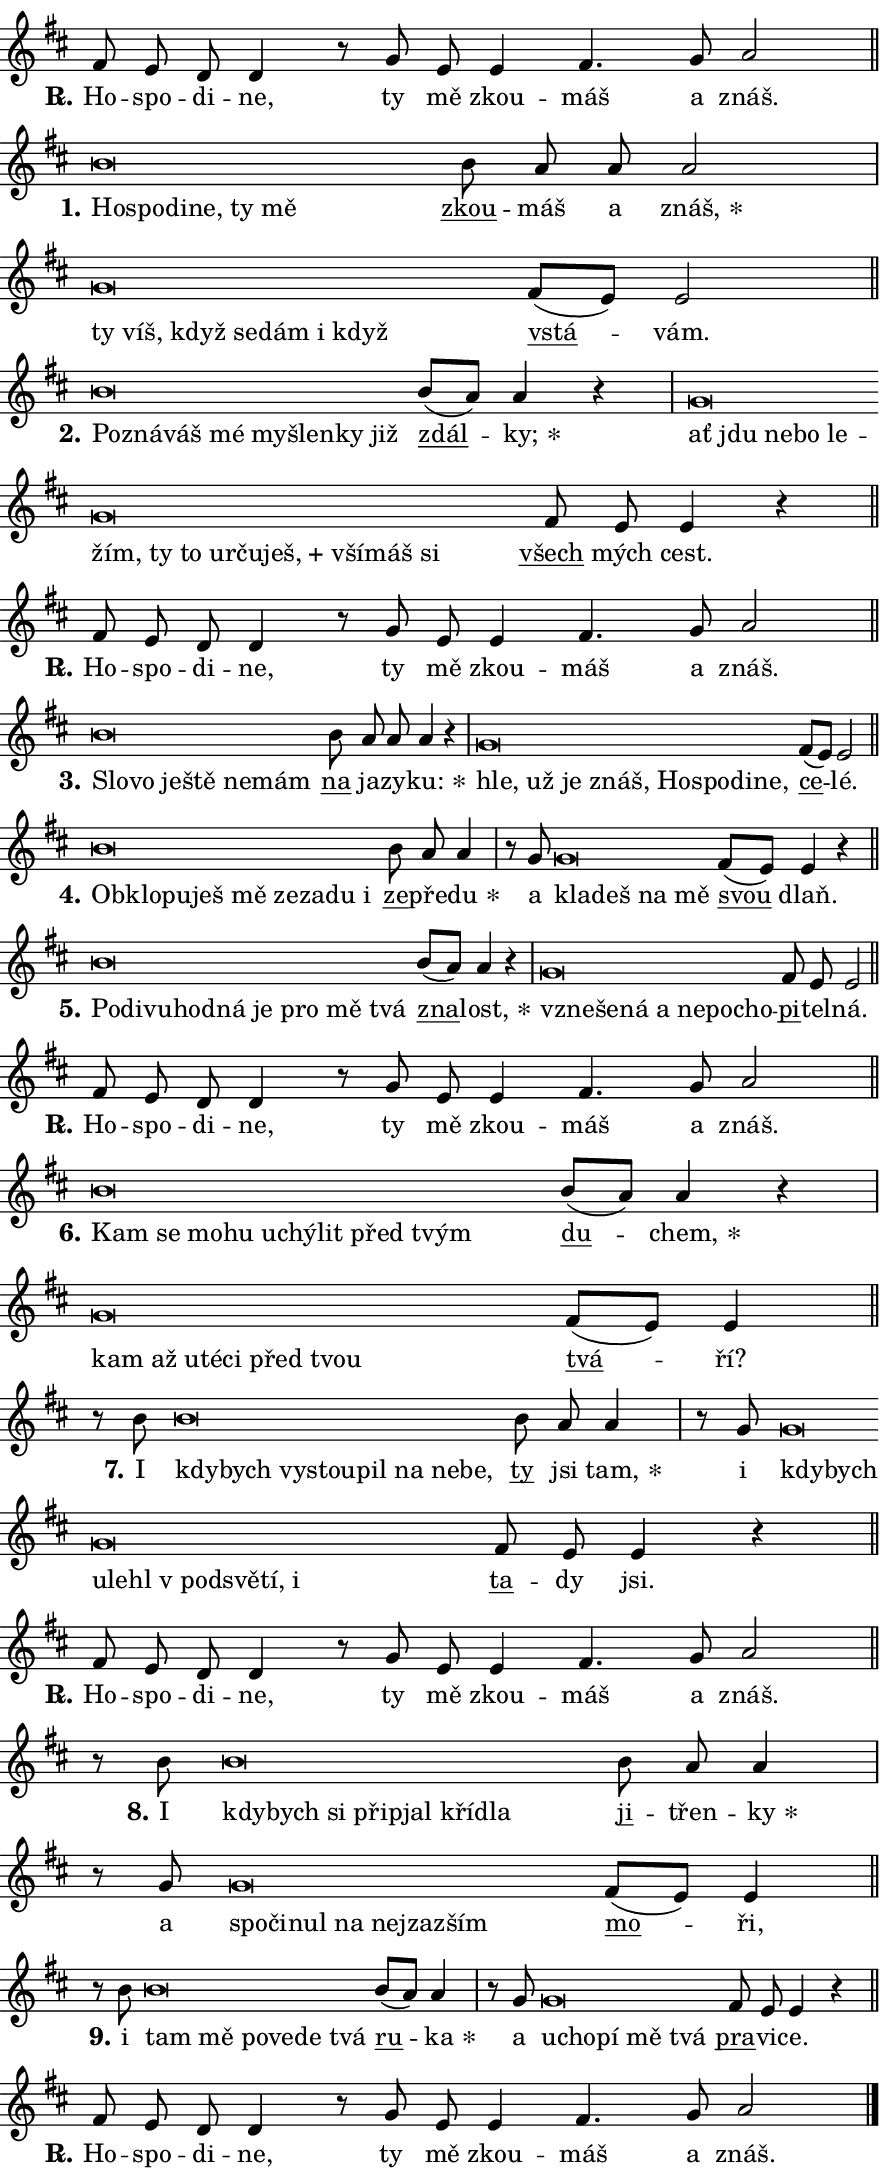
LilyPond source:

\version "2.24.0"
\header { tagline = "" }
\paper {
  indent = 0\cm
  top-margin = 0\cm
  right-margin = 0.13\cm % to fit lyric hyphens
  bottom-margin = 0\cm
  left-margin = 0\cm
  paper-width = 15\cm
  page-breaking = #ly:one-page-breaking
  system-system-spacing.basic-distance = #11
  score-system-spacing.basic-distance = #11
  ragged-last = ##f
}


%% Author: Thomas Morley
%% https://lists.gnu.org/archive/html/lilypond-user/2020-05/msg00002.html
#(define (line-position grob)
"Returns position of @var[grob} in current system:
   @code{'start}, if at first time-step
   @code{'end}, if at last time-step
   @code{'middle} otherwise
"
  (let* ((col (ly:item-get-column grob))
         (ln (ly:grob-object col 'left-neighbor))
         (rn (ly:grob-object col 'right-neighbor))
         (col-to-check-left (if (ly:grob? ln) ln col))
         (col-to-check-right (if (ly:grob? rn) rn col))
         (break-dir-left
           (and
             (ly:grob-property col-to-check-left 'non-musical #f)
             (ly:item-break-dir col-to-check-left)))
         (break-dir-right
           (and
             (ly:grob-property col-to-check-right 'non-musical #f)
             (ly:item-break-dir col-to-check-right))))
        (cond ((eqv? 1 break-dir-left) 'start)
              ((eqv? -1 break-dir-right) 'end)
              (else 'middle))))

#(define (tranparent-at-line-position vctor)
  (lambda (grob)
  "Relying on @code{line-position} select the relevant enry from @var{vctor}.
Used to determine transparency,"
    (case (line-position grob)
      ((end) (not (vector-ref vctor 0)))
      ((middle) (not (vector-ref vctor 1)))
      ((start) (not (vector-ref vctor 2))))))

noteHeadBreakVisibility =
#(define-music-function (break-visibility)(vector?)
"Makes @code{NoteHead}s transparent relying on @var{break-visibility}"
#{
  \override NoteHead.transparent =
    #(tranparent-at-line-position break-visibility)
#})

#(define delete-ledgers-for-transparent-note-heads
  (lambda (grob)
    "Reads whether a @code{NoteHead} is transparent.
If so this @code{NoteHead} is removed from @code{'note-heads} from
@var{grob}, which is supposed to be @code{LedgerLineSpanner}.
As a result ledgers are not printed for this @code{NoteHead}"
    (let* ((nhds-array (ly:grob-object grob 'note-heads))
           (nhds-list
             (if (ly:grob-array? nhds-array)
                 (ly:grob-array->list nhds-array)
                 '()))
           ;; Relies on the transparent-property being done before
           ;; Staff.LedgerLineSpanner.after-line-breaking is executed.
           ;; This is fragile ...
           (to-keep
             (remove
               (lambda (nhd)
                 (ly:grob-property nhd 'transparent #f))
               nhds-list)))
      ;; TODO find a better method to iterate over grob-arrays, similiar
      ;; to filter/remove etc for lists
      ;; For now rebuilt from scratch
      (set! (ly:grob-object grob 'note-heads)  '())
      (for-each
        (lambda (nhd)
          (ly:pointer-group-interface::add-grob grob 'note-heads nhd))
        to-keep))))

squashNotes = {
  \override NoteHead.X-extent = #'(-0.2 . 0.2)
  \override NoteHead.Y-extent = #'(-0.75 . 0)
  \override NoteHead.stencil =
    #(lambda (grob)
       (let ((pos (ly:grob-property grob 'staff-position)))
         (begin
           (if (< pos -7) (display "ERROR: Lower brevis then expected\n") (display ""))
           (if (<= pos -6) ly:text-interface::print ly:note-head::print))))
}
unSquashNotes = {
  \revert NoteHead.X-extent
  \revert NoteHead.Y-extent
  \revert NoteHead.stencil
}

hideNotes = \noteHeadBreakVisibility #begin-of-line-visible
unHideNotes = \noteHeadBreakVisibility #all-visible

% work-around for resetting accidentals
% https://lilypond.org/doc/v2.23/Documentation/notation/displaying-rhythms#unmetered-music
cadenzaMeasure = {
  \cadenzaOff
  \partial 1024 s1024
  \cadenzaOn
}

#(define-markup-command (accent layout props text) (markup?)
  "Underline accented syllable"
  (interpret-markup layout props
    #{\markup \override #'(offset . 4.3) \underline { #text }#}))

responsum = \markup \concat {
  "R" \hspace #-1.05 \path #0.1 #'((moveto 0 0.07) (lineto 0.9 0.8)) \hspace #0.05 "."
}

spaceSize = #0.6828661417322834 % exact space size for TeX Gyre Schola

\layout {
  \context {
    \Staff
    \remove "Time_signature_engraver"
    \override LedgerLineSpanner.after-line-breaking = #delete-ledgers-for-transparent-note-heads
  }
  \context {
    \Lyrics {
      \override LyricSpace.minimum-distance = \spaceSize
      \override LyricText.font-name = #"TeX Gyre Schola"
      \override LyricText.font-size = 1
      \override StanzaNumber.font-name = #"TeX Gyre Schola Bold"
      \override StanzaNumber.font-size = 1
    }
  }
  \context {
    \Score 
    \override NoteHead.text =
      #(lambda (grob) 
        (let ((pos (ly:grob-property grob 'staff-position)))
          #{\markup {
            \combine
              \halign #-0.55 \raise #(if (= pos -6) 0 0.5) \override #'(thickness . 2) \draw-line #'(3.2 . 0)
              \musicglyph "noteheads.sM1"
          }#}))
  }
}

% magnetic-lyrics.ily
%
%   written by
%     Jean Abou Samra <jean@abou-samra.fr>
%     Werner Lemberg <wl@gnu.org>
%
%   adapted by
%     Jiri Hon <jiri.hon@gmail.com>
%
% Version 2022-Apr-15

% https://www.mail-archive.com/lilypond-user@gnu.org/msg149350.html

#(define (Left_hyphen_pointer_engraver context)
   "Collect syllable-hyphen-syllable occurrences in lyrics and store
them in properties.  This engraver only looks to the left.  For
example, if the lyrics input is @code{foo -- bar}, it does the
following.

@itemize @bullet
@item
Set the @code{text} property of the @code{LyricHyphen} grob between
@q{foo} and @q{bar} to @code{foo}.

@item
Set the @code{left-hyphen} property of the @code{LyricText} grob with
text @q{foo} to the @code{LyricHyphen} grob between @q{foo} and
@q{bar}.
@end itemize

Use this auxiliary engraver in combination with the
@code{lyric-@/text::@/apply-@/magnetic-@/offset!} hook."
   (let ((hyphen #f)
         (text #f))
     (make-engraver
      (acknowledgers
       ((lyric-syllable-interface engraver grob source-engraver)
        (set! text grob)))
      (end-acknowledgers
       ((lyric-hyphen-interface engraver grob source-engraver)
        ;(when (not (grob::has-interface grob 'lyric-space-interface))
          (set! hyphen grob)));)
      ((stop-translation-timestep engraver)
       (when (and text hyphen)
         (ly:grob-set-object! text 'left-hyphen hyphen))
       (set! text #f)
       (set! hyphen #f)))))

#(define (lyric-text::apply-magnetic-offset! grob)
   "If the space between two syllables is less than the value in
property @code{LyricText@/.details@/.squash-threshold}, move the right
syllable to the left so that it gets concatenated with the left
syllable.

Use this function as a hook for
@code{LyricText@/.after-@/line-@/breaking} if the
@code{Left_@/hyphen_@/pointer_@/engraver} is active."
   (let ((hyphen (ly:grob-object grob 'left-hyphen #f)))
     (when hyphen
       (let ((left-text (ly:spanner-bound hyphen LEFT)))
         (when (grob::has-interface left-text 'lyric-syllable-interface)
           (let* ((common (ly:grob-common-refpoint grob left-text X))
                  (this-x-ext (ly:grob-extent grob common X))
                  (left-x-ext
                   (begin
                     ;; Trigger magnetism for left-text.
                     (ly:grob-property left-text 'after-line-breaking)
                     (ly:grob-extent left-text common X)))
                  ;; `delta` is the gap width between two syllables.
                  (delta (- (interval-start this-x-ext)
                            (interval-end left-x-ext)))
                  (details (ly:grob-property grob 'details))
                  (threshold (assoc-get 'squash-threshold details 0.2)))
             (when (< delta threshold)
               (let* (;; We have to manipulate the input text so that
                      ;; ligatures crossing syllable boundaries are not
                      ;; disabled.  For languages based on the Latin
                      ;; script this is essentially a beautification.
                      ;; However, for non-Western scripts it can be a
                      ;; necessity.
                      (lt (ly:grob-property left-text 'text))
                      (rt (ly:grob-property grob 'text))
                      (is-space (grob::has-interface hyphen 'lyric-space-interface))
                      (space (if is-space " " ""))
                      (extra-delta (if is-space spaceSize 0))
                      ;; Append new syllable.
                      (ltrt-space (if (and (string? lt) (string? rt))
                                (string-append lt space rt)
                                (make-concat-markup (list lt space rt))))
                      ;; Right-align `ltrt` to the right side.
                      (ltrt-space-markup (grob-interpret-markup
                               grob
                               (make-translate-markup
                                (cons (interval-length this-x-ext) 0)
                                (make-right-align-markup ltrt-space)))))
                 (begin
                   ;; Don't print `left-text`.
                   (ly:grob-set-property! left-text 'stencil #f)
                   ;; Set text and stencil (which holds all collected
                   ;; syllables so far) and shift it to the left.
                   (ly:grob-set-property! grob 'text ltrt-space)
                   (ly:grob-set-property! grob 'stencil ltrt-space-markup)
                   (ly:grob-translate-axis! grob (- (- delta extra-delta)) X))))))))))


#(define (lyric-hyphen::displace-bounds-first grob)
   ;; Make very sure this callback isn't triggered too early.
   (let ((left (ly:spanner-bound grob LEFT))
         (right (ly:spanner-bound grob RIGHT)))
     (ly:grob-property left 'after-line-breaking)
     (ly:grob-property right 'after-line-breaking)
     (ly:lyric-hyphen::print grob)))

squashThreshold = #0.4

\layout {
  \context {
    \Lyrics
    \consists #Left_hyphen_pointer_engraver
    \override LyricText.after-line-breaking =
      #lyric-text::apply-magnetic-offset!
    \override LyricHyphen.stencil = #lyric-hyphen::displace-bounds-first
    \override LyricText.details.squash-threshold = \squashThreshold
    \override LyricHyphen.minimum-distance = 0
    \override LyricHyphen.minimum-length = \squashThreshold
  }
}

squashText = \override LyricText.details.squash-threshold = 9999
unSquashText = \override LyricText.details.squash-threshold = \squashThreshold

leftText = \override LyricText.self-alignment-X = #LEFT
unLeftText = \revert LyricText.self-alignment-X

starOffset = #(lambda (grob) 
                (let ((x_offset (ly:self-alignment-interface::aligned-on-x-parent grob)))
                  (if (= x_offset 0) 0 (+ x_offset 1.2))))

star = #(define-music-function (syllable)(string?)
"Append star separator at the end of a syllable"
#{
  \once \override LyricText.X-offset = #starOffset
  \lyricmode { \markup {
    #syllable
    \override #'((font-name . "TeX Gyre Schola Bold")) \hspace #0.2 \lower #0.65 \larger "*"
  } }
#})

starAccent = #(define-music-function (syllable)(string?)
"Append star separator at the end of a syllable and make accent"
#{
  \once \override LyricText.X-offset = #starOffset
  \lyricmode { \markup {
    \accent #syllable
    \override #'((font-name . "TeX Gyre Schola Bold")) \hspace #0.2 \lower #0.65 \larger "*"
  } }
#})

breath = #(define-music-function (syllable)(string?)
"Append breathing indicator at the end of a syllable"
#{
  \lyricmode { \markup { #syllable "+" } }
#})

optionalBreath = #(define-music-function (syllable)(string?)
"Append optional breathing indicator at the end of a syllable"
#{
  \lyricmode { \markup { #syllable "(+)" } }
#})


\score {
    <<
        \new Voice = "melody" { \cadenzaOn \key d \major \relative { fis'8 e d d4 r8 \bar "" g e \bar "" e4 fis4. g8 a2 \cadenzaMeasure \bar "||" \break } }
        \new Lyrics \lyricsto "melody" { \lyricmode { \set stanza = \responsum
Ho -- spo -- di -- ne, ty mě zkou -- máš a znáš. } }
    >>
    \layout {}
}

\score {
    <<
        \new Voice = "melody" { \cadenzaOn \key d \major \relative { \squashNotes b'\breve*1/16 \hideNotes \breve*1/16 \bar "" \breve*1/16 \bar "" \breve*1/16 \bar "" \breve*1/16 \breve*1/16 \bar "" \unHideNotes \unSquashNotes \bar "" b8 a a a2 \cadenzaMeasure \bar "|" \squashNotes g\breve*1/16 \hideNotes \breve*1/16 \bar "" \breve*1/16 \bar "" \breve*1/16 \bar "" \breve*1/16 \bar "" \breve*1/16 \breve*1/16 \bar "" \unHideNotes \unSquashNotes \bar "" fis8[( e)] e2 \cadenzaMeasure \bar "||" \break } }
        \new Lyrics \lyricsto "melody" { \lyricmode { \set stanza = "1."
\leftText Ho -- \squashText spo -- di -- ne, ty mě \unLeftText \unSquashText \markup \accent zkou -- máš a \star znáš, \leftText ty \squashText víš, když se -- dám i když \unLeftText \unSquashText \markup \accent vstá -- vám. } }
    >>
    \layout {}
}

\score {
    <<
        \new Voice = "melody" { \cadenzaOn \key d \major \relative { \squashNotes b'\breve*1/16 \hideNotes \breve*1/16 \bar "" \breve*1/16 \bar "" \breve*1/16 \bar "" \breve*1/16 \bar "" \breve*1/16 \bar "" \breve*1/16 \breve*1/16 \bar "" \unHideNotes \unSquashNotes \bar "" b8[( a)] a4 r \cadenzaMeasure \bar "|" \squashNotes g\breve*1/16 \hideNotes \breve*1/16 \bar "" \breve*1/16 \bar "" \breve*1/16 \bar "" \breve*1/16 \bar "" \breve*1/16 \bar "" \breve*1/16 \bar "" \breve*1/16 \bar "" \breve*1/16 \bar "" \breve*1/16 \bar "" \breve*1/16 \bar "" \breve*1/16 \bar "" \breve*1/16 \breve*1/16 \bar "" \unHideNotes \unSquashNotes \bar "" fis8 e e4 r \cadenzaMeasure \bar "||" \break } }
        \new Lyrics \lyricsto "melody" { \lyricmode { \set stanza = "2."
\leftText Po -- \squashText zná -- váš mé my -- šlen -- ky již \unLeftText \unSquashText \markup \accent zdál -- \star ky; \leftText ať \squashText jdu ne -- bo le -- žím, ty to ur -- ču -- \breath "ješ," vší -- máš si \unLeftText \unSquashText \markup \accent všech mých cest. } }
    >>
    \layout {}
}

\score {
    <<
        \new Voice = "melody" { \cadenzaOn \key d \major \relative { fis'8 e d d4 r8 \bar "" g e \bar "" e4 fis4. g8 a2 \cadenzaMeasure \bar "||" \break } }
        \new Lyrics \lyricsto "melody" { \lyricmode { \set stanza = \responsum
Ho -- spo -- di -- ne, ty mě zkou -- máš a znáš. } }
    >>
    \layout {}
}

\score {
    <<
        \new Voice = "melody" { \cadenzaOn \key d \major \relative { \squashNotes b'\breve*1/16 \hideNotes \breve*1/16 \bar "" \breve*1/16 \bar "" \breve*1/16 \bar "" \breve*1/16 \breve*1/16 \bar "" \unHideNotes \unSquashNotes \bar "" b8 a a a4 r \cadenzaMeasure \bar "|" \squashNotes g\breve*1/16 \hideNotes \breve*1/16 \bar "" \breve*1/16 \bar "" \breve*1/16 \bar "" \breve*1/16 \bar "" \breve*1/16 \bar "" \breve*1/16 \breve*1/16 \bar "" \unHideNotes \unSquashNotes \bar "" fis8[( e)] e2 \cadenzaMeasure \bar "||" \break } }
        \new Lyrics \lyricsto "melody" { \lyricmode { \set stanza = "3."
\leftText Slo -- \squashText vo je -- ště ne -- mám \unLeftText \unSquashText \markup \accent na ja -- zy -- \star ku: \leftText hle, \squashText už je znáš, Ho -- spo -- di -- ne, \unLeftText \unSquashText \markup \accent ce -- lé. } }
    >>
    \layout {}
}

\score {
    <<
        \new Voice = "melody" { \cadenzaOn \key d \major \relative { \squashNotes b'\breve*1/16 \hideNotes \breve*1/16 \bar "" \breve*1/16 \bar "" \breve*1/16 \bar "" \breve*1/16 \bar "" \breve*1/16 \bar "" \breve*1/16 \bar "" \breve*1/16 \breve*1/16 \bar "" \unHideNotes \unSquashNotes \bar "" b8 a a4 \cadenzaMeasure \bar "|" r8 g8 \squashNotes g\breve*1/16 \hideNotes \breve*1/16 \bar "" \breve*1/16 \breve*1/16 \bar "" \unHideNotes \unSquashNotes \bar "" fis8[( e)] e4 r \cadenzaMeasure \bar "||" \break } }
        \new Lyrics \lyricsto "melody" { \lyricmode { \set stanza = "4."
\leftText Ob -- \squashText klo -- pu -- ješ mě ze -- za -- du i \unLeftText \unSquashText \markup \accent ze -- pře -- \star du a \leftText kla -- \squashText deš na mě \unLeftText \unSquashText \markup \accent svou dlaň. } }
    >>
    \layout {}
}

\score {
    <<
        \new Voice = "melody" { \cadenzaOn \key d \major \relative { \squashNotes b'\breve*1/16 \hideNotes \breve*1/16 \bar "" \breve*1/16 \bar "" \breve*1/16 \bar "" \breve*1/16 \bar "" \breve*1/16 \bar "" \breve*1/16 \bar "" \breve*1/16 \breve*1/16 \bar "" \unHideNotes \unSquashNotes \bar "" b8[( a)] a4 r \cadenzaMeasure \bar "|" \squashNotes g\breve*1/16 \hideNotes \breve*1/16 \bar "" \breve*1/16 \bar "" \breve*1/16 \bar "" \breve*1/16 \bar "" \breve*1/16 \breve*1/16 \bar "" \unHideNotes \unSquashNotes \bar "" fis8 e e2 \cadenzaMeasure \bar "||" \break } }
        \new Lyrics \lyricsto "melody" { \lyricmode { \set stanza = "5."
\leftText Po -- \squashText di -- vu -- hod -- ná je pro mě tvá \unLeftText \unSquashText \markup \accent zna -- \star lost, \leftText vzne -- \squashText še -- ná a ne -- po -- cho -- \unLeftText \unSquashText \markup \accent pi -- tel -- ná. } }
    >>
    \layout {}
}

\score {
    <<
        \new Voice = "melody" { \cadenzaOn \key d \major \relative { fis'8 e d d4 r8 \bar "" g e \bar "" e4 fis4. g8 a2 \cadenzaMeasure \bar "||" \break } }
        \new Lyrics \lyricsto "melody" { \lyricmode { \set stanza = \responsum
Ho -- spo -- di -- ne, ty mě zkou -- máš a znáš. } }
    >>
    \layout {}
}

\score {
    <<
        \new Voice = "melody" { \cadenzaOn \key d \major \relative { \squashNotes b'\breve*1/16 \hideNotes \breve*1/16 \bar "" \breve*1/16 \bar "" \breve*1/16 \bar "" \breve*1/16 \bar "" \breve*1/16 \bar "" \breve*1/16 \bar "" \breve*1/16 \breve*1/16 \bar "" \unHideNotes \unSquashNotes \bar "" b8[( a)] a4 r \cadenzaMeasure \bar "|" \squashNotes g\breve*1/16 \hideNotes \breve*1/16 \bar "" \breve*1/16 \bar "" \breve*1/16 \bar "" \breve*1/16 \bar "" \breve*1/16 \breve*1/16 \bar "" \unHideNotes \unSquashNotes \bar "" fis8[( e)] e4 \cadenzaMeasure \bar "||" \break } }
        \new Lyrics \lyricsto "melody" { \lyricmode { \set stanza = "6."
\leftText Kam \squashText se mo -- hu u -- chý -- lit před tvým \unLeftText \unSquashText \markup \accent du -- \star chem, \leftText kam \squashText až u -- té -- ci před tvou \unLeftText \unSquashText \markup \accent tvá -- ří? } }
    >>
    \layout {}
}

\score {
    <<
        \new Voice = "melody" { \cadenzaOn \key d \major \relative { r8 b'8 \squashNotes b\breve*1/16 \hideNotes \breve*1/16 \bar "" \breve*1/16 \bar "" \breve*1/16 \bar "" \breve*1/16 \bar "" \breve*1/16 \bar "" \breve*1/16 \breve*1/16 \bar "" \unHideNotes \unSquashNotes \bar "" b8 a a4 \cadenzaMeasure \bar "|" r8 g8 \squashNotes g\breve*1/16 \hideNotes \breve*1/16 \bar "" \breve*1/16 \bar "" \breve*1/16 \bar "" \breve*1/16 \bar "" \breve*1/16 \bar "" \breve*1/16 \bar "" \breve*1/16 \breve*1/16 \bar "" \unHideNotes \unSquashNotes \bar "" fis8 e e4 r \cadenzaMeasure \bar "||" \break } }
        \new Lyrics \lyricsto "melody" { \lyricmode { \set stanza = "7."
I \leftText kdy -- \squashText bych vy -- stou -- pil na ne -- be, \unLeftText \unSquashText \markup \accent ty jsi \star tam, i \leftText kdy -- \squashText bych u -- le -- hl "v pod" -- svě -- tí, i \unLeftText \unSquashText \markup \accent ta -- dy jsi. } }
    >>
    \layout {}
}

\score {
    <<
        \new Voice = "melody" { \cadenzaOn \key d \major \relative { fis'8 e d d4 r8 \bar "" g e \bar "" e4 fis4. g8 a2 \cadenzaMeasure \bar "||" \break } }
        \new Lyrics \lyricsto "melody" { \lyricmode { \set stanza = \responsum
Ho -- spo -- di -- ne, ty mě zkou -- máš a znáš. } }
    >>
    \layout {}
}

\score {
    <<
        \new Voice = "melody" { \cadenzaOn \key d \major \relative { r8 b'8 \squashNotes b\breve*1/16 \hideNotes \breve*1/16 \bar "" \breve*1/16 \bar "" \breve*1/16 \bar "" \breve*1/16 \bar "" \breve*1/16 \breve*1/16 \bar "" \unHideNotes \unSquashNotes \bar "" b8 a a4 \cadenzaMeasure \bar "|" r8 g8 \squashNotes g\breve*1/16 \hideNotes \breve*1/16 \bar "" \breve*1/16 \bar "" \breve*1/16 \bar "" \breve*1/16 \breve*1/16 \bar "" \unHideNotes \unSquashNotes \bar "" fis8[( e)] e4 \cadenzaMeasure \bar "||" \break } }
        \new Lyrics \lyricsto "melody" { \lyricmode { \set stanza = "8."
I \leftText kdy -- \squashText bych si při -- pjal kří -- dla \unLeftText \unSquashText \markup \accent ji -- třen -- \star ky a \leftText spo -- \squashText či -- nul na nej -- zazším \unLeftText \unSquashText \markup \accent mo -- ři, } }
    >>
    \layout {}
}

\score {
    <<
        \new Voice = "melody" { \cadenzaOn \key d \major \relative { r8 b'8 \squashNotes b\breve*1/16 \hideNotes \breve*1/16 \bar "" \breve*1/16 \bar "" \breve*1/16 \bar "" \breve*1/16 \breve*1/16 \bar "" \unHideNotes \unSquashNotes \bar "" b8[( a)] a4 \cadenzaMeasure \bar "|" r8 g8 \squashNotes g\breve*1/16 \hideNotes \breve*1/16 \bar "" \breve*1/16 \bar "" \breve*1/16 \breve*1/16 \bar "" \unHideNotes \unSquashNotes \bar "" fis8 e e4 r \cadenzaMeasure \bar "||" \break } }
        \new Lyrics \lyricsto "melody" { \lyricmode { \set stanza = "9."
i \leftText tam \squashText mě po -- ve -- de tvá \unLeftText \unSquashText \markup \accent ru -- \star ka a \leftText u -- \squashText cho -- pí mě tvá \unLeftText \unSquashText \markup \accent pra -- vi -- ce. } }
    >>
    \layout {}
}

\score {
    <<
        \new Voice = "melody" { \cadenzaOn \key d \major \relative { fis'8 e d d4 r8 \bar "" g e \bar "" e4 fis4. g8 a2 \cadenzaMeasure \bar "||" \break } \bar "|." }
        \new Lyrics \lyricsto "melody" { \lyricmode { \set stanza = \responsum
Ho -- spo -- di -- ne, ty mě zkou -- máš a znáš. } }
    >>
    \layout {}
}
